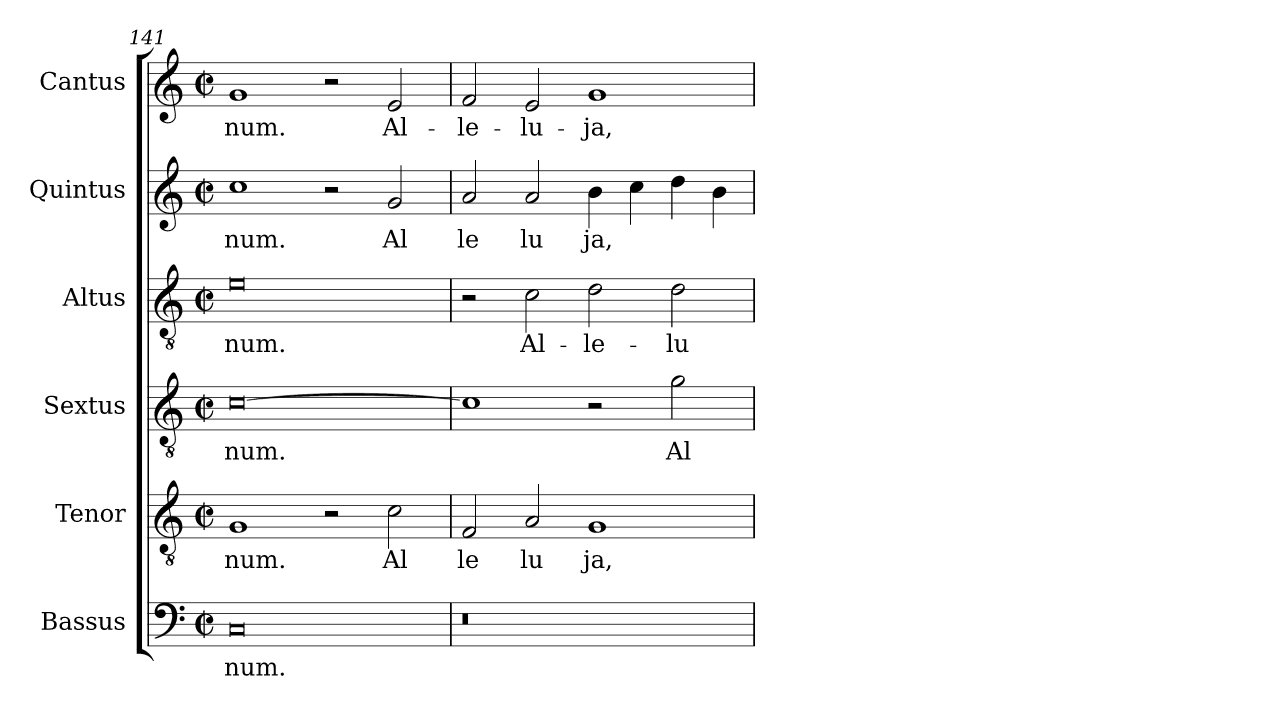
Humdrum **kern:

**kern	**text	**kern	**text	**kern	**text	**kern	**text	**kern	**text	**kern	**text
*part6	*part6	*part5	*part5	*part4	*part4	*part3	*part3	*part2	*part2	*part1	*part1
*staff6	*staff6	*staff5	*staff5	*staff4	*staff4	*staff3	*staff3	*staff2	*staff2	*staff1	*staff1
*I"Bassus	*	*I"Tenor	*	*I"Sextus	*	*I"Altus	*	*I"Quintus	*	*I"Cantus	*
*clefF4	*	*clefGv2	*	*clefGv2	*	*clefGv2	*	*clefG2	*	*clefG2	*
*M2/2	*	*M2/2	*	*M2/2	*	*M2/2	*	*M2/2	*	*M2/2	*
*met(c|)	*	*met(c|)	*	*met(c|)	*	*met(c|)	*	*met(c|)	*	*met(c|)	*
=141	=141	=141	=141	=141	=141	=141	=141	=141	=141	=141	=141
!	!LO:LY:b:cj	!	!LO:LY:b:cj	!	!LO:LY:b	!	!LO:LY:b:cj	!	!LO:LY:b:cj	!	!LO:LY:b:cj
0C	num.	1G	num.	[>0c	-num.	0e	-num.	1cc	num.	1g	-num.
.	.	2r	.	.	.	.	.	2r	.	2r	.
!	!	!	!LO:LY:b:cj	!	!	!	!	!	!LO:LY:b:cj	!	!LO:LY:b:cj
.	.	2c\	Al	.	.	.	.	2g/	Al	2e/	Al-
=142	=142	=142	=142	=142	=142	=142	=142	=142	=142	=142	=142
!	!	!	!LO:LY:b:cj	!	!	!	!	!	!LO:LY:b:cj	!	!LO:LY:b:cj
0r	.	2F/	le	1c]	.	2r	.	2a/	le	2f/	-le-
!	!	!	!LO:LY:b:cj	!	!	!	!LO:LY:b:cj	!	!LO:LY:b:cj	!	!LO:LY:b:cj
.	.	2A/	lu	.	.	2c\	Al-	2a/	lu	2e/	-lu-
!	!	!	!LO:LY:b:cj	!	!	!	!LO:LY:b:cj	!	!LO:LY:b:cj	!	!LO:LY:b:cj
.	.	1G	ja,	2r	.	2d\	-le-	4b\	ja,	1g	-ja,
.	.	.	.	.	.	.	.	4cc\	.	.	.
!	!	!	!	!	!LO:LY:b:cj	!	!LO:LY:b:cj	!	!	!	!
.	.	.	.	2g\	Al-	2d\	-lu-	4dd\	.	.	.
.	.	.	.	.	.	.	.	4b\	.	.	.
=	=	=	=	=	=	=	=	=	=	=	=
*-	*-	*-	*-	*-	*-	*-	*-	*-	*-	*-	*-
